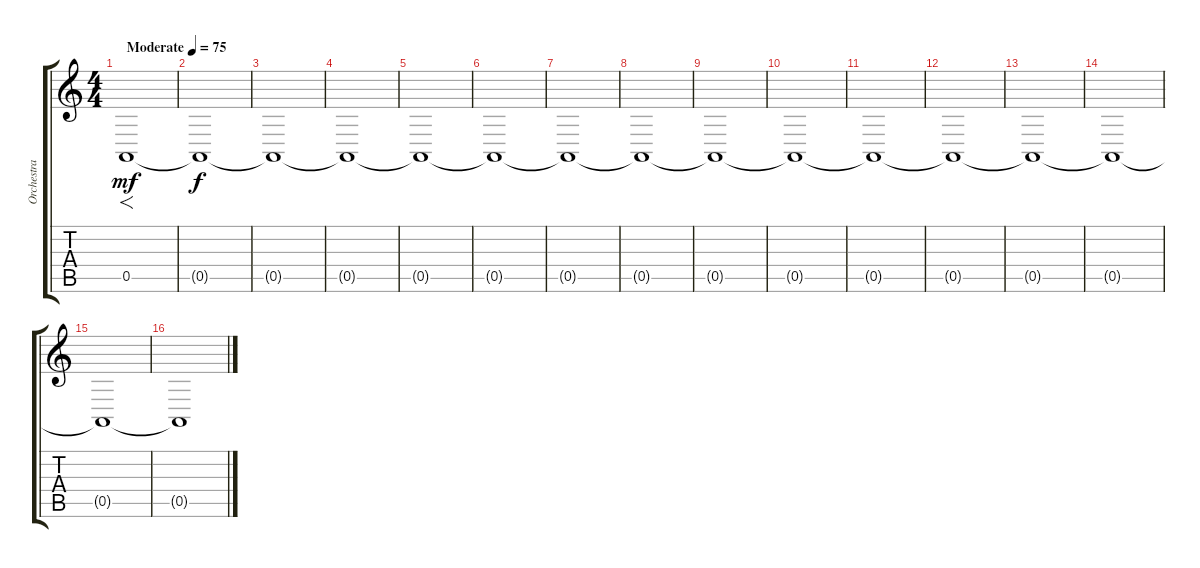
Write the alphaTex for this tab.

\track ("Orchestra" "Orchestra") {instrument applause}
\staff {score tabs}
\tuning (E4 B3 G3 D3 A2 E2) {hide}
\ts (4 4)
\tempo (75 "Moderate")
\clef g2
\ks c
0.5.1{f dy mf instrument applause} |
0.5{t}.1{dy f} |
0.5{t}.1 |
0.5{t}.1 |
0.5{t}.1 |
0.5{t}.1 |
0.5{t}.1 |
0.5{t}.1 |
0.5{t}.1 |
0.5{t}.1 |
0.5{t}.1 |
0.5{t}.1 |
0.5{t}.1 |
0.5{t}.1 |
0.5{t}.1 |
0.5{t}.1
